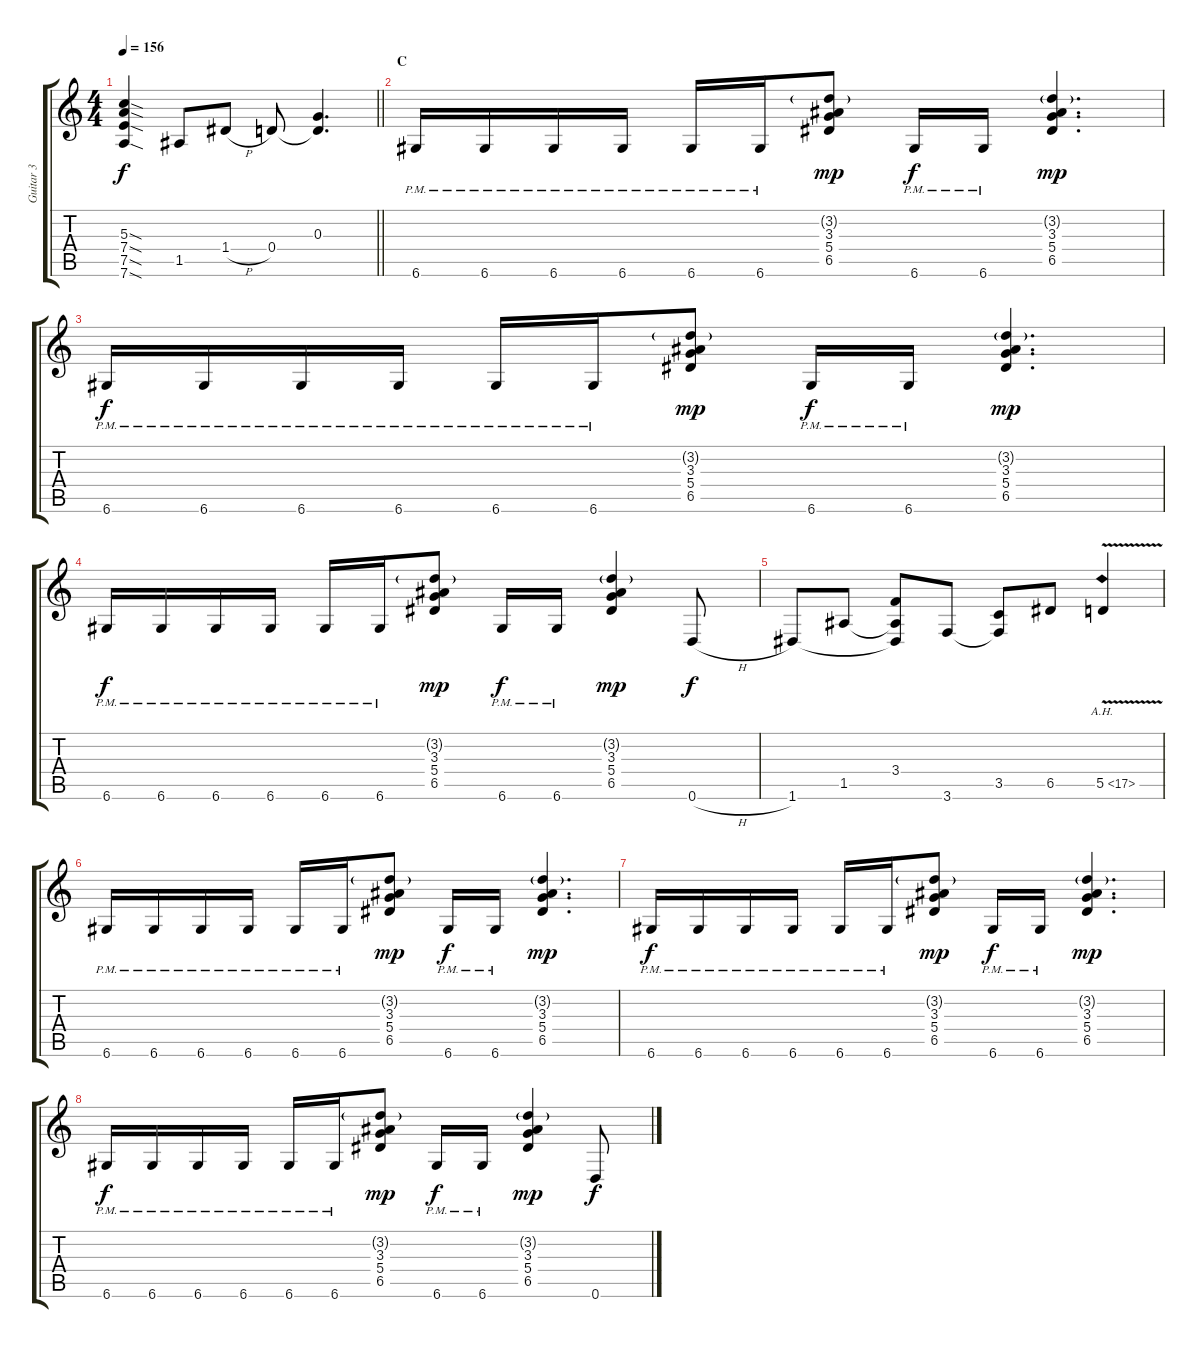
\track ("Guitar 3" "Guitar 3") {instrument distortionguitar}
\staff {score tabs}
\tuning (E4 B3 G3 D3 A2 D2) {hide}
\ts (4 4)
\tempo 156
\clef g2
\barLineRight lightlight
\ks c
(5.3{sod t} 7.4{sod t} 7.5{sod t} 7.6{sod t}).4{dy f} 1.5.8 1.4{h}.8 0.4.8 (0.3 0.4{t}).4{d} |
\section ("" "C")
6.6{pm}.16 6.6{pm}.16 6.6{pm}.16 6.6{pm}.16 6.6{pm}.16 6.6{pm}.16 (3.2{g} 3.3 5.4 6.5).8{dy mp} 6.6{pm}.16{dy f} 6.6{pm}.16 (3.2{g} 3.3 5.4 6.5).4{d dy mp} |
6.6{pm}.16{dy f} 6.6{pm}.16 6.6{pm}.16 6.6{pm}.16 6.6{pm}.16 6.6{pm}.16 (3.2{g} 3.3 5.4 6.5).8{dy mp} 6.6{pm}.16{dy f} 6.6{pm}.16 (3.2{g} 3.3 5.4 6.5).4{d dy mp} |
6.6{pm}.16{dy f} 6.6{pm}.16 6.6{pm}.16 6.6{pm}.16 6.6{pm}.16 6.6{pm}.16 (3.2{g} 3.3 5.4 6.5).8{dy mp} 6.6{pm}.16{dy f} 6.6{pm}.16 (3.2{g} 3.3 5.4 6.5).4{dy mp} 0.6{h}.8{dy f} |
1.6.8 1.5.8 (3.4 1.5{t} 1.6{t}).8 3.6.8 (3.5 3.6{t}).8 6.5.8 5.5{ah 12 v}.4 |
6.6{pm}.16 6.6{pm}.16 6.6{pm}.16 6.6{pm}.16 6.6{pm}.16 6.6{pm}.16 (3.2{g} 3.3 5.4 6.5).8{dy mp} 6.6{pm}.16{dy f} 6.6{pm}.16 (3.2{g} 3.3 5.4 6.5).4{d dy mp} |
6.6{pm}.16{dy f} 6.6{pm}.16 6.6{pm}.16 6.6{pm}.16 6.6{pm}.16 6.6{pm}.16 (3.2{g} 3.3 5.4 6.5).8{dy mp} 6.6{pm}.16{dy f} 6.6{pm}.16 (3.2{g} 3.3 5.4 6.5).4{d dy mp} |
6.6{pm}.16{dy f} 6.6{pm}.16 6.6{pm}.16 6.6{pm}.16 6.6{pm}.16 6.6{pm}.16 (3.2{g} 3.3 5.4 6.5).8{dy mp} 6.6{pm}.16{dy f} 6.6{pm}.16 (3.2{g} 3.3 5.4 6.5).4{dy mp} 0.6{h}.8{dy f}
